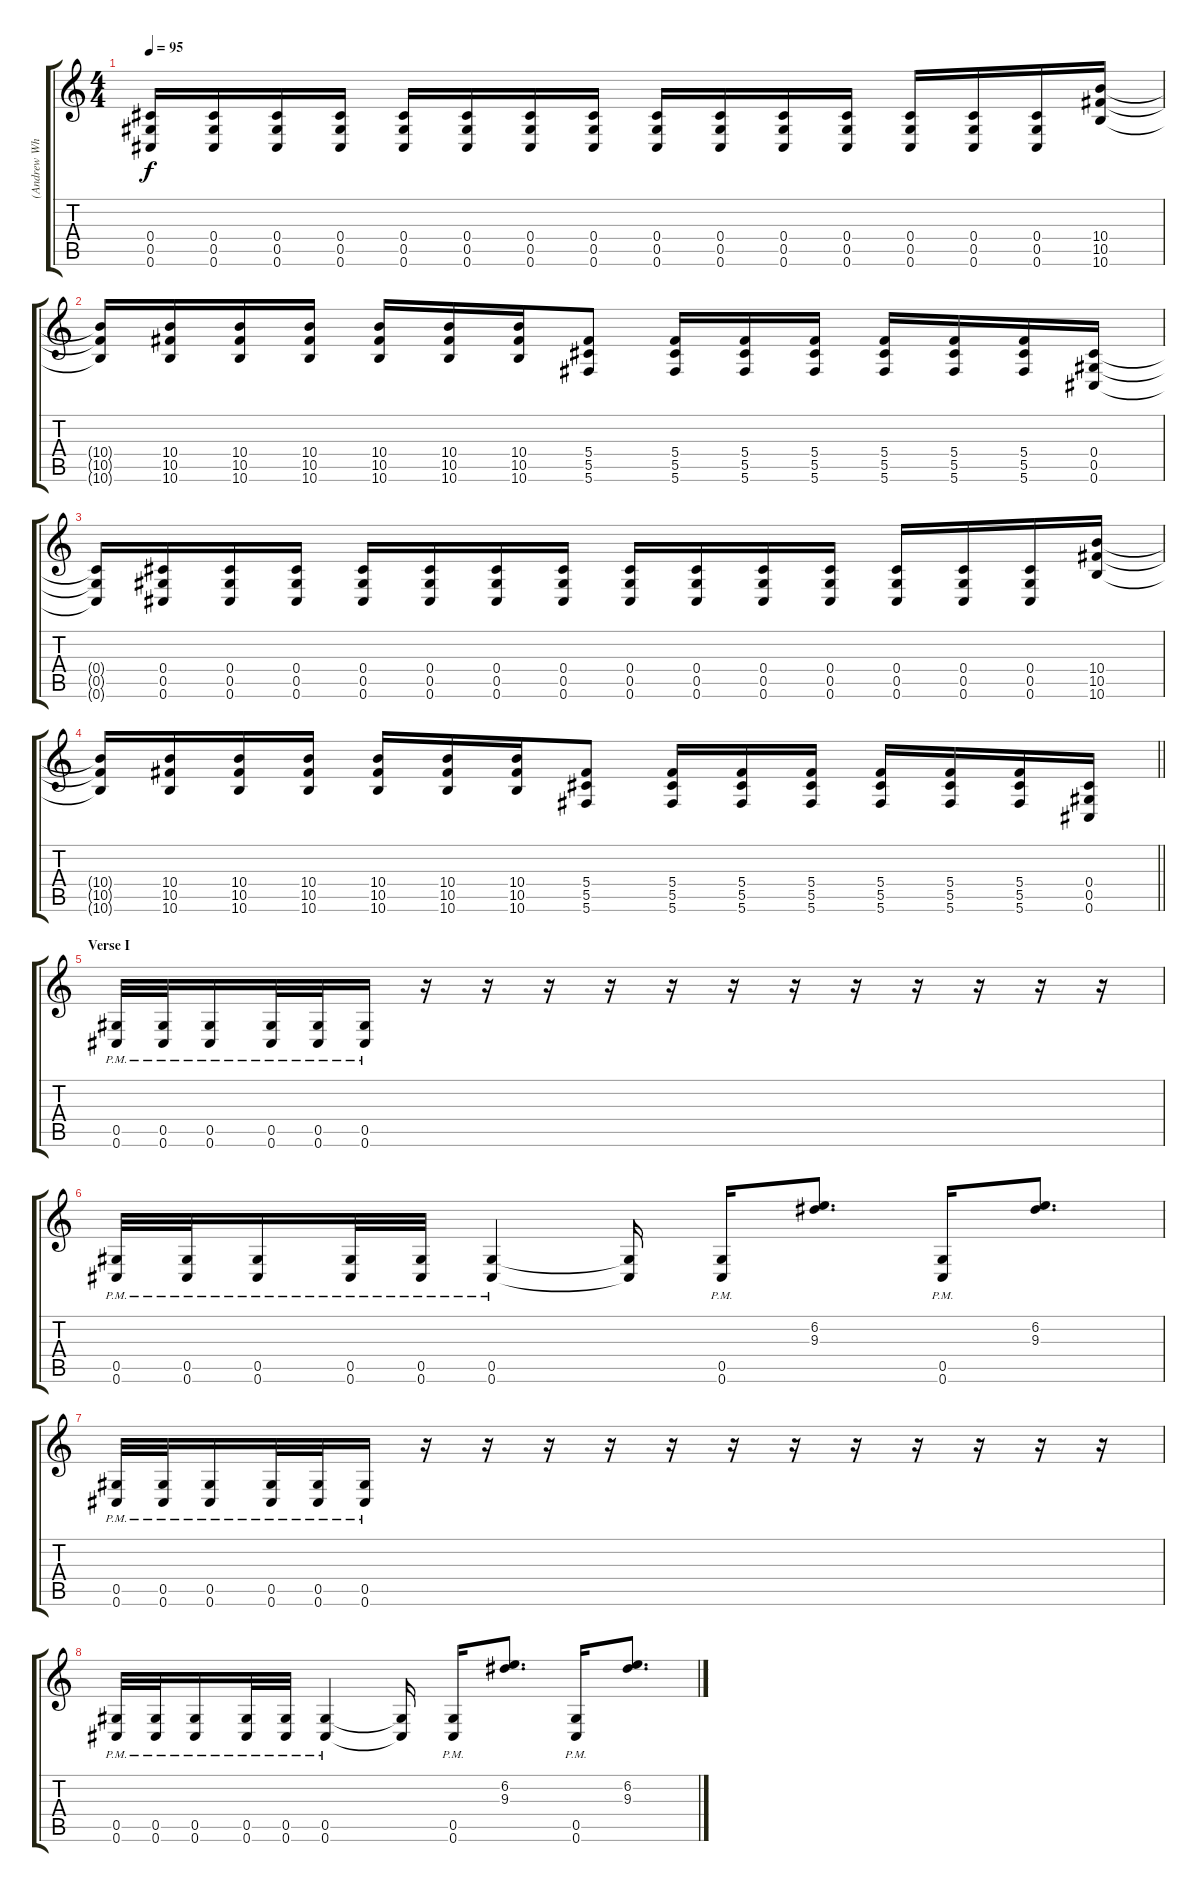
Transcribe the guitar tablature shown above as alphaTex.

\track ("(Andrew Whiting) Lead Guitar" "(Andrew Wh") {instrument distortionguitar}
\staff {score tabs}
\tuning (Eb4 Bb3 Gb3 Db3 Ab2 Db2) {hide}
\ts (4 4)
\tempo 95
\clef g2
\ks c
(0.4{t} 0.5{t} 0.6{t}).16{dy f} (0.4 0.5 0.6).16 (0.4 0.5 0.6).16 (0.4 0.5 0.6).16 (0.4 0.5 0.6).16 (0.4 0.5 0.6).16 (0.4 0.5 0.6).16 (0.4 0.5 0.6).16 (0.4 0.5 0.6).16 (0.4 0.5 0.6).16 (0.4 0.5 0.6).16 (0.4 0.5 0.6).16 (0.4 0.5 0.6).16 (0.4 0.5 0.6).16 (0.4 0.5 0.6).16 (10.4 10.5 10.6).16 |
(10.4{t} 10.5{t} 10.6{t}).16 (10.4 10.5 10.6).16 (10.4 10.5 10.6).16 (10.4 10.5 10.6).16 (10.4 10.5 10.6).16 (10.4 10.5 10.6).16 (10.4 10.5 10.6).16 (5.4 5.5 5.6).8 (5.4 5.5 5.6).16 (5.4 5.5 5.6).16 (5.4 5.5 5.6).16 (5.4 5.5 5.6).16 (5.4 5.5 5.6).16 (5.4 5.5 5.6).16 (0.4 0.5 0.6).16 |
(0.4{t} 0.5{t} 0.6{t}).16 (0.4 0.5 0.6).16 (0.4 0.5 0.6).16 (0.4 0.5 0.6).16 (0.4 0.5 0.6).16 (0.4 0.5 0.6).16 (0.4 0.5 0.6).16 (0.4 0.5 0.6).16 (0.4 0.5 0.6).16 (0.4 0.5 0.6).16 (0.4 0.5 0.6).16 (0.4 0.5 0.6).16 (0.4 0.5 0.6).16 (0.4 0.5 0.6).16 (0.4 0.5 0.6).16 (10.4 10.5 10.6).16 |
\barLineRight lightlight
(10.4{t} 10.5{t} 10.6{t}).16 (10.4 10.5 10.6).16 (10.4 10.5 10.6).16 (10.4 10.5 10.6).16 (10.4 10.5 10.6).16 (10.4 10.5 10.6).16 (10.4 10.5 10.6).16 (5.4 5.5 5.6).8 (5.4 5.5 5.6).16 (5.4 5.5 5.6).16 (5.4 5.5 5.6).16 (5.4 5.5 5.6).16 (5.4 5.5 5.6).16 (5.4 5.5 5.6).16 (0.4 0.5 0.6).16 |
\section ("" "Verse I")
(0.5{pm} 0.6{pm}).32 (0.5{pm} 0.6{pm}).32 (0.5{pm} 0.6{pm}).16 (0.5{pm} 0.6{pm}).32 (0.5{pm} 0.6{pm}).32 (0.5{pm} 0.6{pm}).16 r.16 r.16 r.16 r.16 r.16 r.16 r.16 r.16 r.16 r.16 r.16 r.16 |
(0.5{pm} 0.6{pm}).32 (0.5{pm} 0.6{pm}).32 (0.5{pm} 0.6{pm}).16 (0.5{pm} 0.6{pm}).32 (0.5{pm} 0.6{pm}).32 (0.5{pm} 0.6{pm}).4 (0.5{t} 0.6{t}).16 (0.5{pm} 0.6{pm}).16 (6.2 9.3).8{d} (0.5{pm} 0.6{pm}).16 (6.2 9.3).8{d} |
(0.5{pm} 0.6{pm}).32 (0.5{pm} 0.6{pm}).32 (0.5{pm} 0.6{pm}).16 (0.5{pm} 0.6{pm}).32 (0.5{pm} 0.6{pm}).32 (0.5{pm} 0.6{pm}).16 r.16 r.16 r.16 r.16 r.16 r.16 r.16 r.16 r.16 r.16 r.16 r.16 |
(0.5{pm} 0.6{pm}).32 (0.5{pm} 0.6{pm}).32 (0.5{pm} 0.6{pm}).16 (0.5{pm} 0.6{pm}).32 (0.5{pm} 0.6{pm}).32 (0.5{pm} 0.6{pm}).4 (0.5{t} 0.6{t}).16 (0.5{pm} 0.6{pm}).16 (6.2 9.3).8{d} (0.5{pm} 0.6{pm}).16 (6.2 9.3).8{d}
